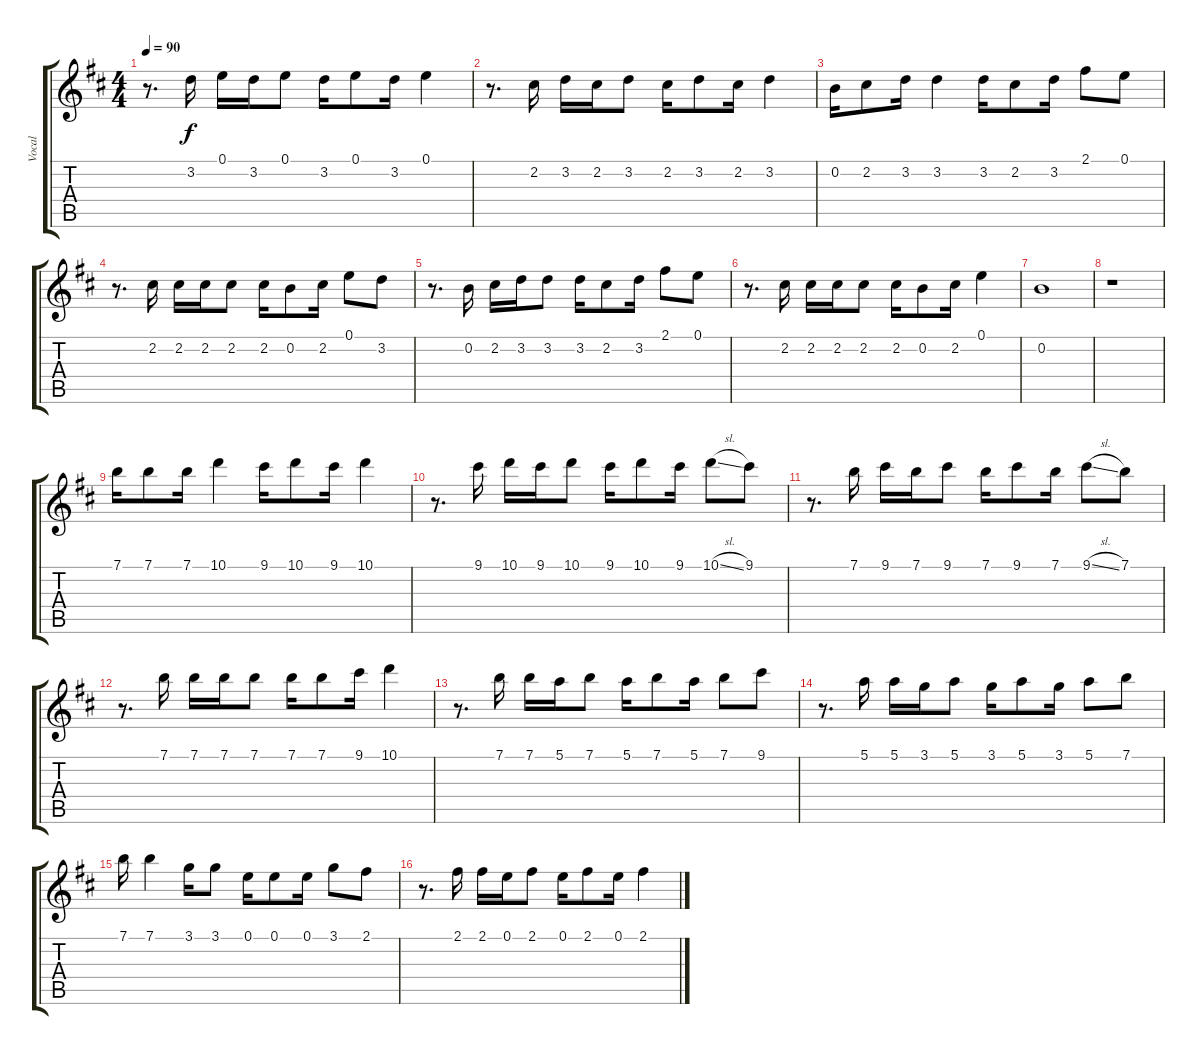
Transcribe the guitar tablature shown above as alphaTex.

\track ("Vocal" "Vocal") {instrument acousticguitarsteel}
\staff {score tabs}
\tuning (E4 B3 G3 D3 A2 E2) {hide}
\ts (4 4)
\tempo 90
\clef g2
\ks bminor
r.8{d dy f} 3.2.16 0.1.16 3.2.16 0.1.8 3.2.16 0.1.8 3.2.16 0.1.4 |
r.8{d} 2.2.16 3.2.16 2.2.16 3.2.8 2.2.16 3.2.8 2.2.16 3.2.4 |
0.2.16 2.2.8 3.2.16 3.2.4 3.2.16 2.2.8 3.2.16 2.1.8 0.1.8 |
r.8{d} 2.2.16 2.2.16 2.2.16 2.2.8 2.2.16 0.2.8 2.2.16 0.1.8 3.2.8 |
r.8{d} 0.2.16 2.2.16 3.2.16 3.2.8 3.2.16 2.2.8 3.2.16 2.1.8 0.1.8 |
r.8{d} 2.2.16 2.2.16 2.2.16 2.2.8 2.2.16 0.2.8 2.2.16 0.1.4 |
0.2.1 |
r.1 |
7.1.16 7.1.8 7.1.16 10.1.4 9.1.16 10.1.8 9.1.16 10.1.4 |
r.8{d} 9.1.16 10.1.16 9.1.16 10.1.8 9.1.16 10.1.8 9.1.16 10.1{sl}.8 9.1.8 |
r.8{d} 7.1.16 9.1.16 7.1.16 9.1.8 7.1.16 9.1.8 7.1.16 9.1{sl}.8 7.1.8 |
r.8{d} 7.1.16 7.1.16 7.1.16 7.1.8 7.1.16 7.1.8 9.1.16 10.1.4 |
r.8{d} 7.1.16 7.1.16 5.1.16 7.1.8 5.1.16 7.1.8 5.1.16 7.1.8 9.1.8 |
r.8{d} 5.1.16 5.1.16 3.1.16 5.1.8 3.1.16 5.1.8 3.1.16 5.1.8 7.1.8 |
7.1.16 7.1.4 3.1.16 3.1.8 0.1.16 0.1.8 0.1.16 3.1.8 2.1.8 |
r.8{d} 2.1.16 2.1.16 0.1.16 2.1.8 0.1.16 2.1.8 0.1.16 2.1.4
